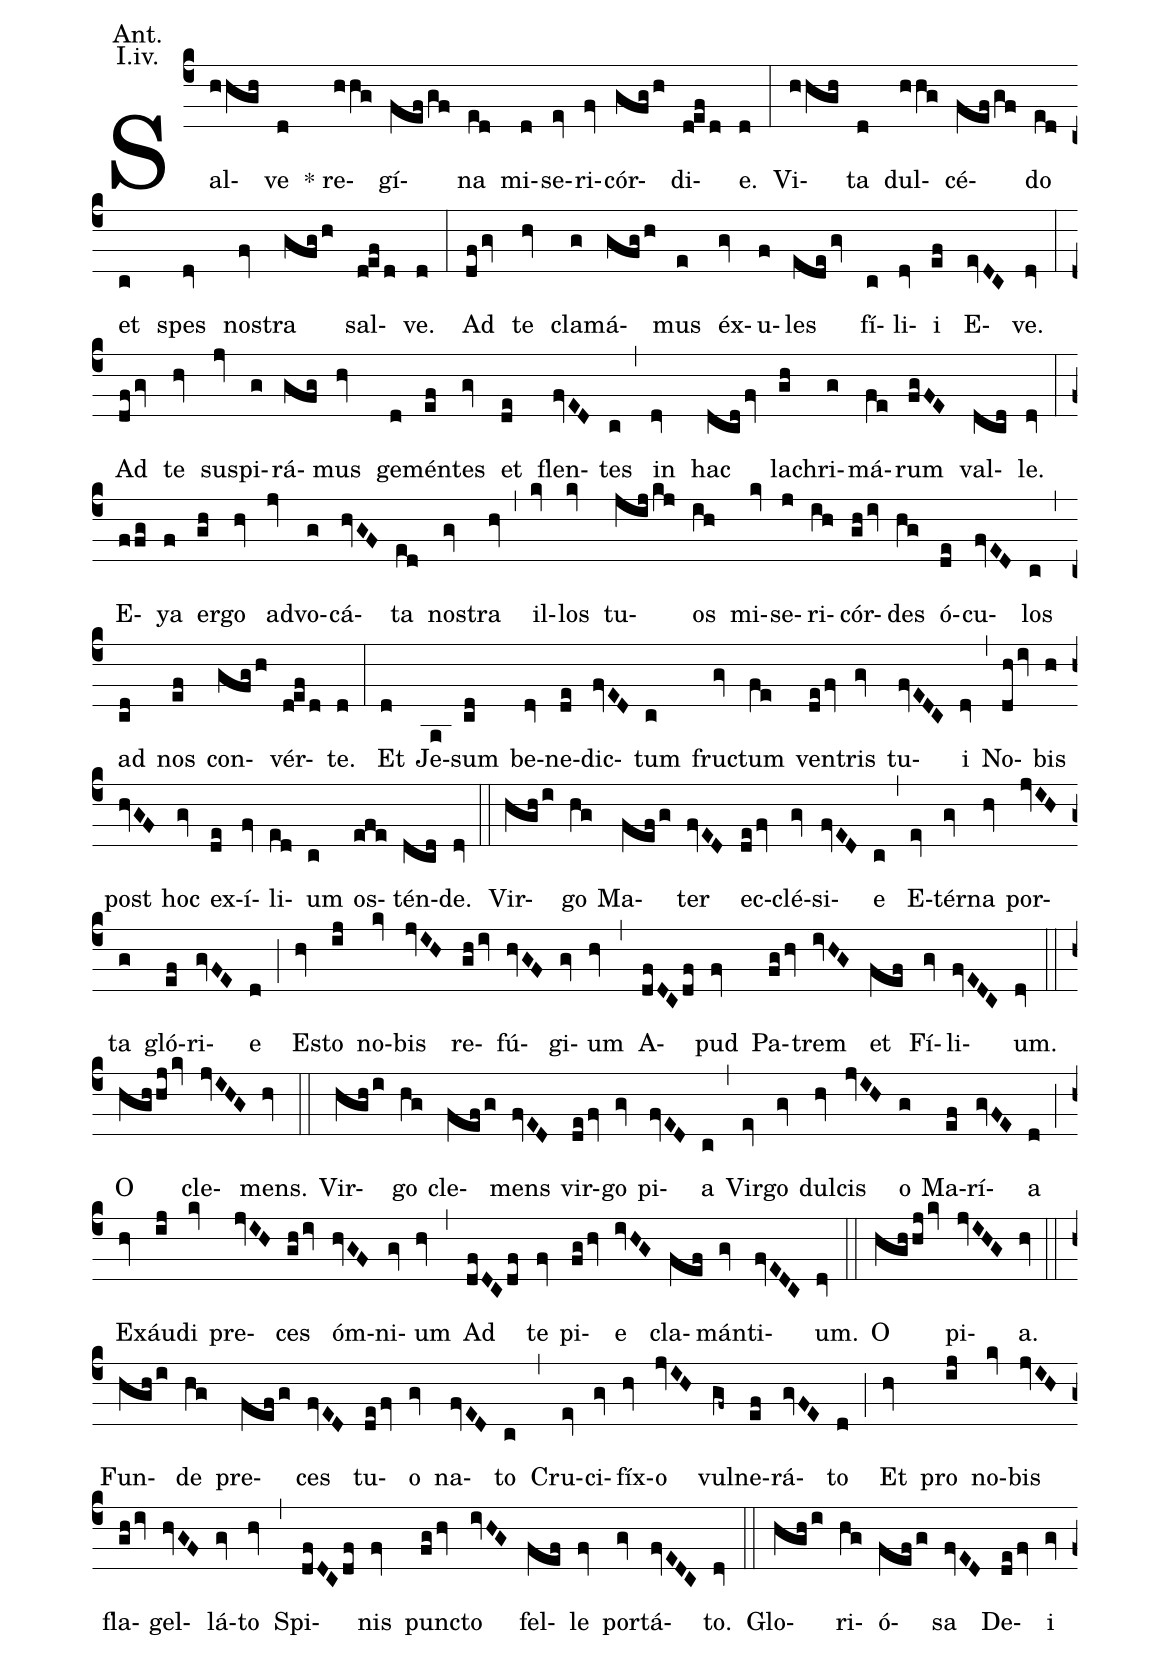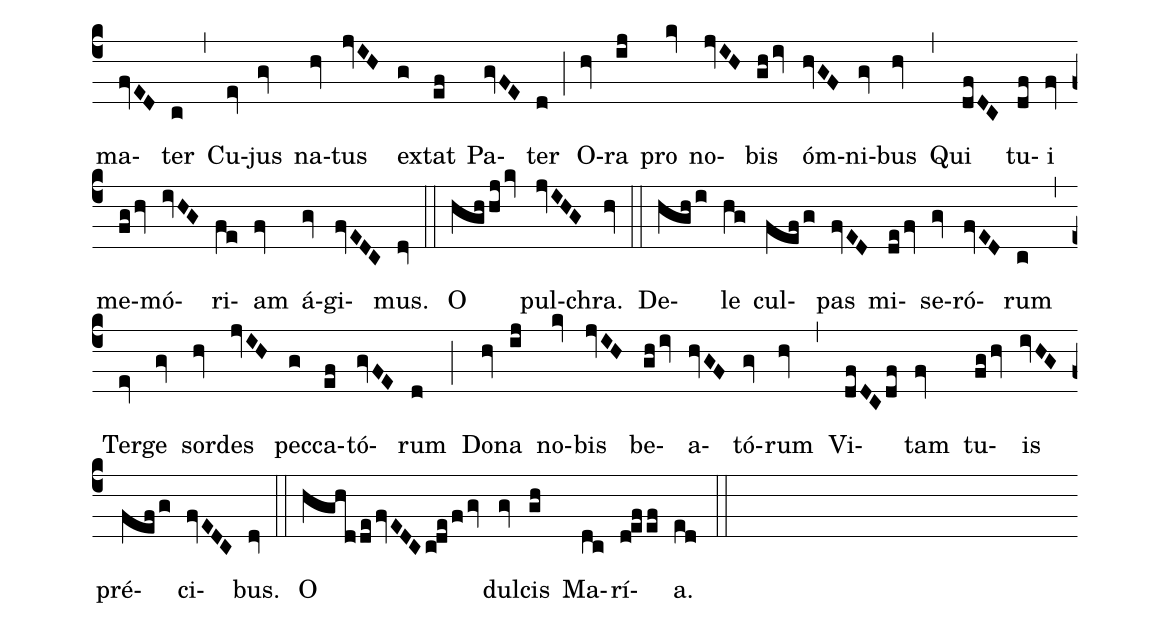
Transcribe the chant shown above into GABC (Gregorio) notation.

annotation: Ant.;
annotation: I.iv.;
%%
(c4) Sal(hhgh)ve(d) * re(hhg)gí(fefgf)na(ed) mi(d)se(ev)ri(fv)cór(gfgh)di(defd)e.(d) (:)
Vi(hhgh)ta(d) dul(hhg)cé(fefgf)do(ed) et(c) spes(dv) nos(fv)tra(gfgh) sal(defd)ve.(d) (:)
Ad(dfgv) te(hv) cla(g)má(gfgh)mus(e) éx(gv)u(f)les(edegv) fí(c)li(dv)i(ef) E(evDC)ve.(dv) (:)
Ad(dfgv) te(hv) sus(jv)pi(g)rá(gfg)mus(hv) ge(d)mén(ef)tes(gv) et(de) flen(fvED)tes(c) (,)
in(dv) hac(dcdfv) la(gh)chri(g)má(fe)rum(fgFE) val(dcd)le.(dv) (:)
E(ffg)ya(f) er(gh)go(hv) ad(jv)vo(g)cá(hvGF)ta(ed) nos(gv)tra(hv) (,)
il(kv)los(kv) tu(jijkj)os(ih) mi(kv)se(j)ri(ih)cór(ghiv)des(hg) ó(de)cu(fvED)los(c) (,)
ad(cd) nos(ef) con(gfgh)vér(defd)te.(d) (:)
Et(d) Je(a)sum(cd) be(dv)ne(de)dic(fvED)tum(c) fruc(gv)tum(fe) ven(defv)tris(gv) tu(fvEDC)i(dv) (,)
No(dhiv)bis(h) post(hvGF) hoc(gv) ex(de)í(fv)li(ed)um(c) os(efe)tén(dcd)de.(dv) (::)
Vir(hghi)go(hg) Ma(fefg)ter(fvED) ec(defv)clé(gv)si(fvED)e(c) (,)
E(ev)tér(gv)na(hv) por(jvIH)ta(g) gló(ef)ri(gvFE)e(d) (;)
Es(hv)to(ij) no(kv)bis(jvIH) re(ghiv)fú(hvGF)gi(gv)um(hv) (,)
A(dfDCdf)pud(fv) Pa(fghv)trem(ivHG) et(fef) Fí(gv)li(fvEDC)um.(dv) (::)
O(hghhjkv) cle(jvIHG)mens.(hv) (::)
Vir(hghi)go(hg) cle(fefg)mens(fvED) vir(defv)go(gv) pi(fvED)a(c) (,)
Vir(ev)go(gv) dul(hv)cis(jvIH) o(g) Ma(ef)rí(gvFE)a(d) (;)
Ex(hv)áu(ij)di(kv) pre(jvIH)ces(ghiv) óm(hvGF)ni(gv)um(hv) (,)
Ad(dfDCdf) te(fv) pi(fghv)e(ivHG) cla(fef)mán(gv)ti(fvEDC)um.(dv) (::)
O(hghhjkv) pi(jvIHG)a.(hv) (::)
Fun(hghi)de(hg) pre(fefg)ces(fvED) tu(defv)o(gv) na(fvED)to(c) (,)
Cru(ev)ci(gv)fíx(hv)o(jvIH) vul(gf~)ne(ef)rá(gvFE)to(d) (;)
Et(hv) pro(ij) no(kv)bis(jvIH) fla(ghiv)gel(hvGF)lá(gv)to(hv) (,)
Spi(dfDCdf)nis(fv) punc(fghv)to(ivHG) fel(fef)le(fv) por(gv)tá(fvEDC)to.(dv) (::)
Glo(hghi)ri(hg)ó(fefg)sa(fvED) De(defv)i(gv) ma(fvED)ter(c) (,)
Cu(ev)jus(gv) na(hv)tus(jvIH) ex(g)tat(ef) Pa(gvFE)ter(d) (;)
O(hv)ra(ij) pro(kv) no(jvIH)bis(ghiv) óm(hvGF)ni(gv)bus(hv) (,)
Qui(dfDC) tu(df)i(fv) me(fghv)mó(ivHG)ri(fe)am(fv) á(gv)gi(fvEDC)mus.(dv) (::)
O(hghhjkv) pul(jvIHG)chra.(hv) (::)
De(hghi)le(hg) cul(fefg)pas(fvED) mi(defv)se(gv)ró(fvED)rum(c) (,)
Ter(ev)ge(gv) sor(hv)des(jvIH) pec(g)ca(ef)tó(gvFE)rum(d) (;)
Do(hv)na(ij) no(kv)bis(jvIH) be(ghiv)a(hvGF)tó(gv)rum(hv) (,)
Vi(dfDCdf)tam(fv) tu(fghv)is(ivHG) pré(fefg)ci(fvEDC)bus.(dv) (::)
O(hghddefvEDCcdefgv) dul(gv)cis(gh) Ma(dc)rí(defef)a.(ed) (::)
